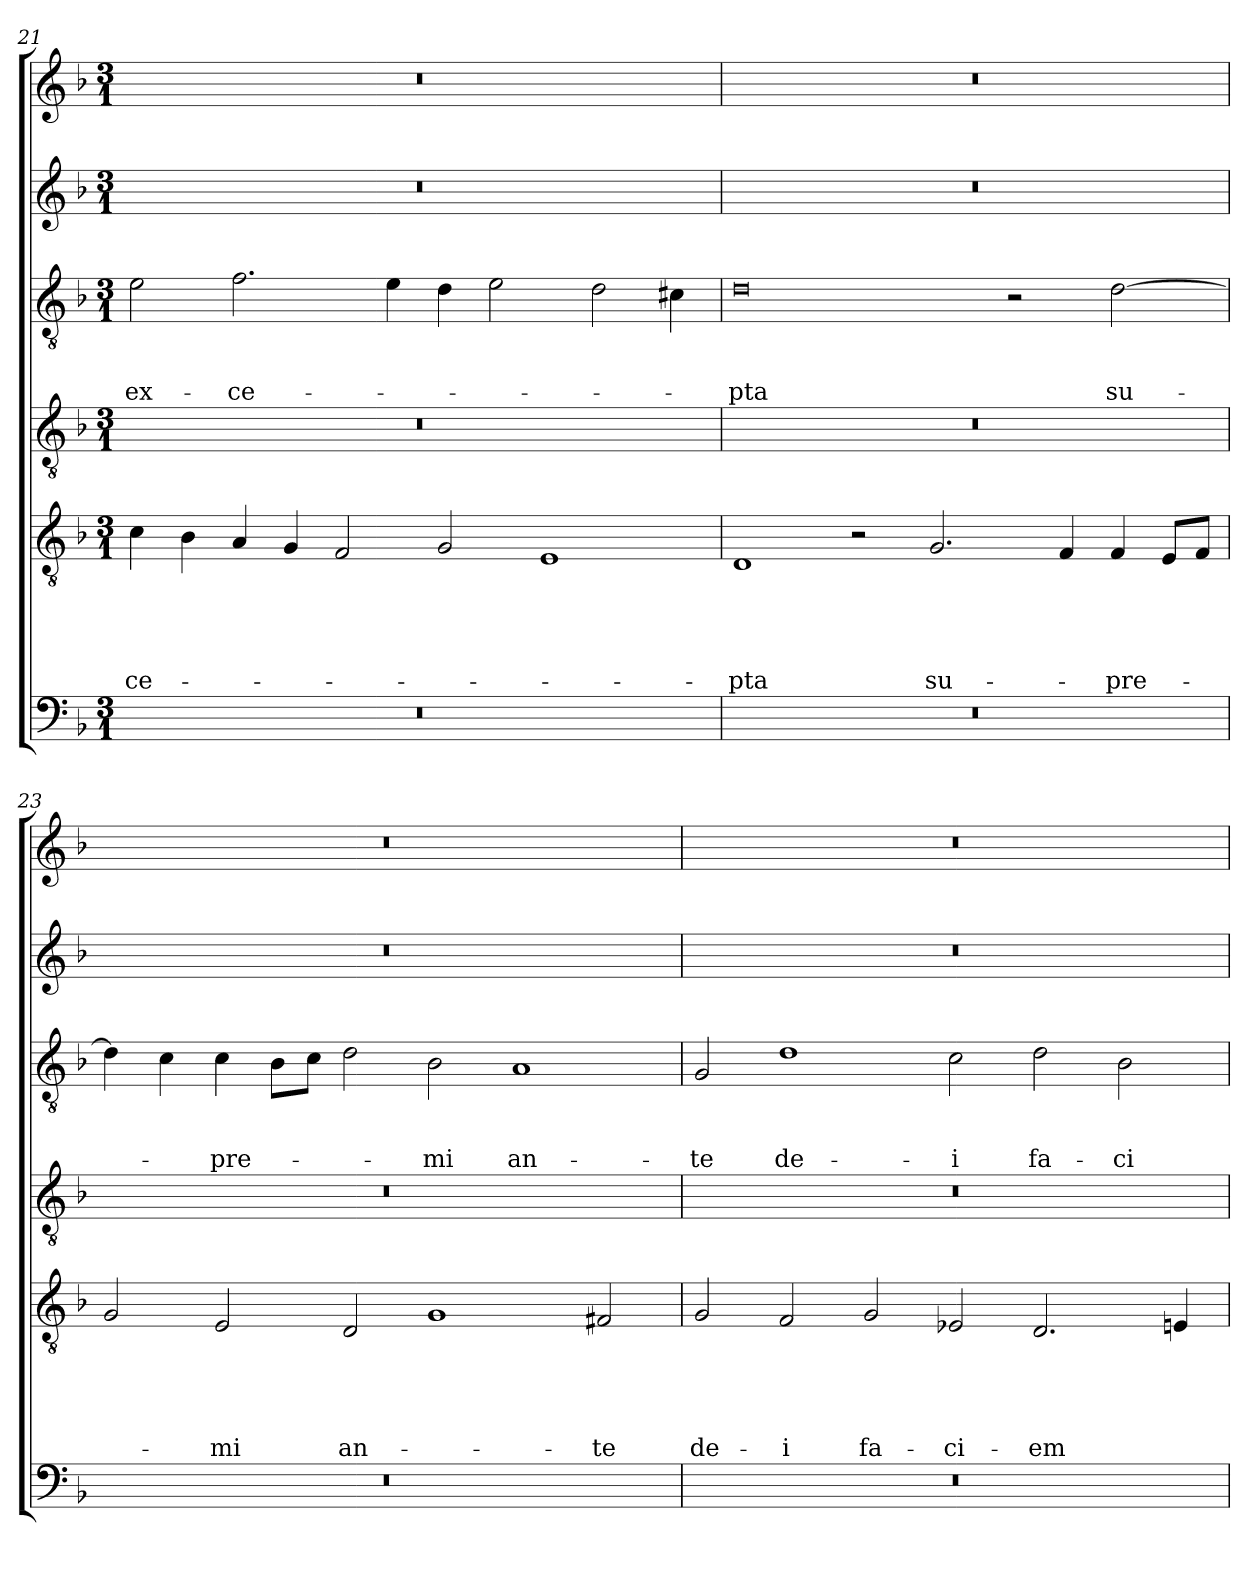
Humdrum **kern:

**kern	**kern	**text	**text	**text	**text	**text	**kern	**kern	**text	**text	**text	**kern	**kern
*part6	*part5	*part5	*part5	*part5	*part5	*part5	*part4	*part3	*part3	*part3	*part3	*part2	*part1
*staff6	*staff5	*staff5	*staff5	*staff5	*staff5	*staff5	*staff4	*staff3	*staff3	*staff3	*staff3	*staff2	*staff1
*clefF4	*clefGv2	*	*	*	*	*	*clefGv2	*clefGv2	*	*	*	*clefG2	*clefG2
*k[b-]	*k[b-]	*	*	*	*	*	*k[b-]	*k[b-]	*	*	*	*k[b-]	*k[b-]
*F:	*F:	*	*	*	*	*	*F:	*F:	*	*	*	*F:	*F:
*M3/1	*M3/1	*	*	*	*	*	*M3/1	*M3/1	*	*	*	*M3/1	*M3/1
=21	=21	=21	=21	=21	=21	=21	=21	=21	=21	=21	=21	=21	=21
!	!	!	!	!	!	!LO:LY:b	!	!	!	!	!LO:LY:b	!	!
0.r	4c\	.	.	.	.	-ce-	0.r	2e\	.	.	ex-	0.r	0.r
.	4B-\	.	.	.	.	.	.	.	.	.	.	.	.
!	!	!	!	!	!	!	!	!	!	!	!LO:LY:b	!	!
.	4A/	.	.	.	.	.	.	2.f\	.	.	-ce-	.	.
.	4G/	.	.	.	.	.	.	.	.	.	.	.	.
.	2F/	.	.	.	.	.	.	.	.	.	.	.	.
.	.	.	.	.	.	.	.	4e\	.	.	.	.	.
.	2G/	.	.	.	.	.	.	4d\	.	.	.	.	.
.	.	.	.	.	.	.	.	2e\	.	.	.	.	.
.	1E	.	.	.	.	.	.	.	.	.	.	.	.
.	.	.	.	.	.	.	.	2d\	.	.	.	.	.
.	.	.	.	.	.	.	.	4c#\	.	.	.	.	.
=22	=22	=22	=22	=22	=22	=22	=22	=22	=22	=22	=22	=22	=22
!	!	!	!	!	!	!LO:LY:b	!	!	!	!	!LO:LY:b	!	!
0.r	1D	.	.	.	.	-pta	0.r	0d	.	.	-pta	0.r	0.r
.	2r	.	.	.	.	.	.	.	.	.	.	.	.
!	!	!	!	!	!	!LO:LY:b	!	!	!	!	!	!	!
.	2.G/	.	.	.	.	su-	.	.	.	.	.	.	.
.	.	.	.	.	.	.	.	2r	.	.	.	.	.
.	4F/	.	.	.	.	.	.	.	.	.	.	.	.
!	!	!	!	!	!	!LO:LY:b	!	!	!	!	!LO:LY:b	!	!
.	4F/	.	.	.	.	-pre-	.	[2d\	.	.	su-	.	.
.	8E/L	.	.	.	.	.	.	.	.	.	.	.	.
.	8F/J	.	.	.	.	.	.	.	.	.	.	.	.
!!LO:LB:g=z
=23	=23	=23	=23	=23	=23	=23	=23	=23	=23	=23	=23	=23	=23
0.r	2G/	.	.	.	.	.	0.r	4d\]	.	.	.	0.r	0.r
.	.	.	.	.	.	.	.	4c\	.	.	.	.	.
!	!	!	!	!	!	!LO:LY:b	!	!	!	!	!LO:LY:b	!	!
.	2E/	.	.	.	.	-mi	.	4c\	.	.	-pre-	.	.
.	.	.	.	.	.	.	.	8B-\L	.	.	.	.	.
.	.	.	.	.	.	.	.	8c\J	.	.	.	.	.
!	!	!	!	!	!	!LO:LY:b	!	!	!	!	!	!	!
.	2D/	.	.	.	.	an-	.	2d\	.	.	.	.	.
!	!	!	!	!	!	!	!	!	!	!	!LO:LY:b	!	!
.	1G	.	.	.	.	.	.	2B-\	.	.	-mi	.	.
!	!	!	!	!	!	!	!	!	!	!	!LO:LY:b	!	!
.	.	.	.	.	.	.	.	1A	.	.	an-	.	.
!	!	!	!	!	!	!LO:LY:b	!	!	!	!	!	!	!
.	2F#/	.	.	.	.	-te	.	.	.	.	.	.	.
=24	=24	=24	=24	=24	=24	=24	=24	=24	=24	=24	=24	=24	=24
!	!	!	!	!	!	!LO:LY:b	!	!	!	!	!LO:LY:b	!	!
0.r	2G/	.	.	.	.	de-	0.r	2G/	.	.	-te	0.r	0.r
!	!	!	!	!	!	!LO:LY:b	!	!	!	!	!LO:LY:b	!	!
.	2F/	.	.	.	.	-i	.	1d	.	.	de-	.	.
!	!	!	!	!	!	!LO:LY:b	!	!	!	!	!	!	!
.	2G/	.	.	.	.	fa-	.	.	.	.	.	.	.
!	!	!	!	!	!	!LO:LY:b	!	!	!	!	!LO:LY:b	!	!
.	2E-/	.	.	.	.	-ci-	.	2c\	.	.	-i	.	.
!	!	!	!	!	!	!LO:LY:b	!	!	!	!	!LO:LY:b	!	!
.	2.D/	.	.	.	.	-em	.	2d\	.	.	fa-	.	.
!	!	!	!	!	!	!	!	!	!	!	!LO:LY:b	!	!
.	.	.	.	.	.	.	.	2B-\	.	.	-ci-	.	.
.	4En/	.	.	.	.	.	.	.	.	.	.	.	.
=	=	=	=	=	=	=	=	=	=	=	=	=	=
*-	*-	*-	*-	*-	*-	*-	*-	*-	*-	*-	*-	*-	*-
